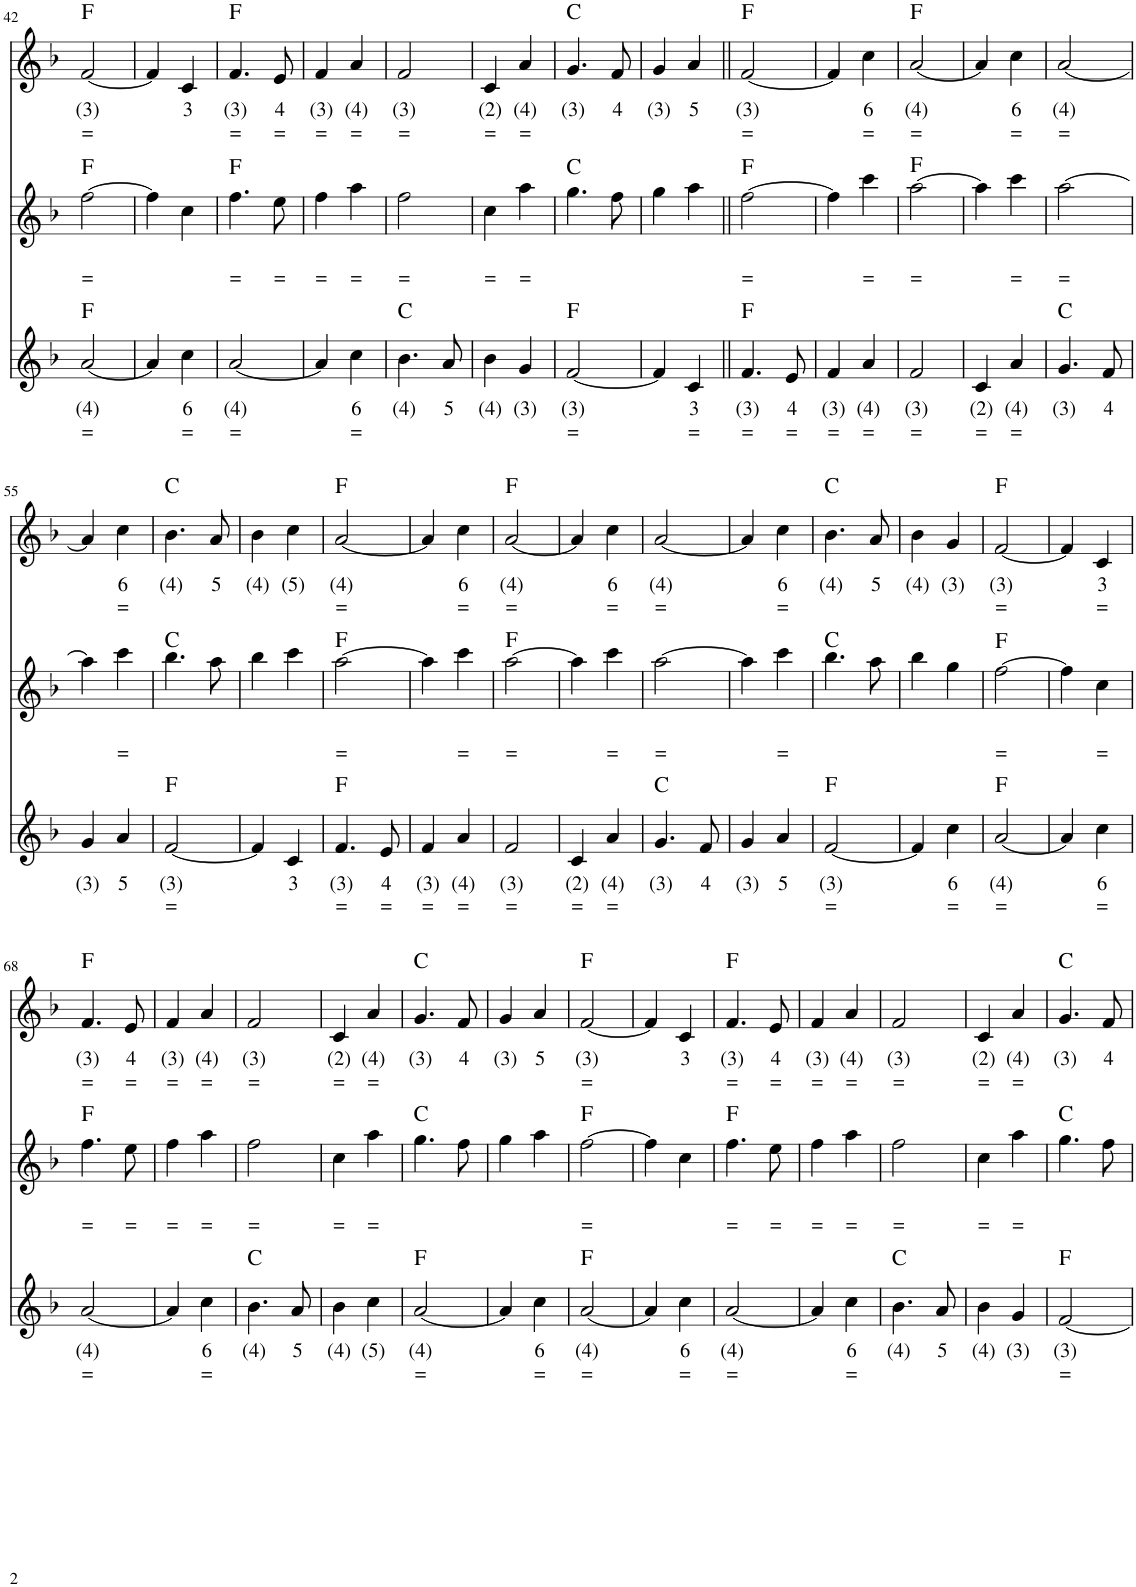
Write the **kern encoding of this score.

**kern	**text	**text	**kern	**text	**text	**kern	**text	**text	**harte
*part3	*part3	*part3	*part2	*part2	*part2	*part1	*part1	*part1	*part1
*staff3	*staff3	*staff3	*staff2	*staff2	*staff2	*staff1	*staff1	*staff1	*
*I"Stem	*	*	*I"Stem	*	*	*I"Stem	*	*	*
!!LO:PB:g=z
*clefG2	*	*	*clefG2	*	*	*clefG2	*	*	*
*k[b-]	*	*	*k[b-]	*	*	*k[b-]	*	*	*
*M2/4	*	*	*M2/4	*	*	*M2/4	*	*	*
=42	=42	=42	=42	=42	=42	=42	=42	=42	=42
!	!LO:LY:b	!LO:LY:b	!	!	!LO:LY:b	!	!LO:LY:b	!LO:LY:b	!
[2a/	(4)	=	[2ff\	.	=	[2f/	(3)	=	F:maj
=43	=43	=43	=43	=43	=43	=43	=43	=43	=43
4a/]	.	.	4ff\]	.	.	4f/]	.	.	.
!	!LO:LY:b	!LO:LY:b	!	!	!	!	!LO:LY:b	!	!
4cc\	6	=	4cc\	.	.	4c/	3	.	.
=44	=44	=44	=44	=44	=44	=44	=44	=44	=44
!	!LO:LY:b	!LO:LY:b	!	!	!LO:LY:b	!	!LO:LY:b	!LO:LY:b	!
[2a/	(4)	=	4.ff\	.	=	4.f/	(3)	=	F:maj
!	!	!	!	!	!LO:LY:b	!	!LO:LY:b	!LO:LY:b	!
.	.	.	8ee\	.	=	8e/	4	=	.
=45	=45	=45	=45	=45	=45	=45	=45	=45	=45
!	!	!	!	!	!LO:LY:b	!	!LO:LY:b	!LO:LY:b	!
4a/]	.	.	4ff\	.	=	4f/	(3)	=	.
!	!LO:LY:b	!LO:LY:b	!	!	!LO:LY:b	!	!LO:LY:b	!LO:LY:b	!
4cc\	6	=	4aa\	.	=	4a/	(4)	=	.
=46	=46	=46	=46	=46	=46	=46	=46	=46	=46
!	!LO:LY:b	!	!	!	!LO:LY:b	!	!LO:LY:b	!LO:LY:b	!
4.b-\	(4)	.	2ff\	.	=	2f/	(3)	=	.
!	!LO:LY:b	!	!	!	!	!	!	!	!
8a/	5	.	.	.	.	.	.	.	.
=47	=47	=47	=47	=47	=47	=47	=47	=47	=47
!	!LO:LY:b	!	!	!	!LO:LY:b	!	!LO:LY:b	!LO:LY:b	!
4b-\	(4)	.	4cc\	.	=	4c/	(2)	=	.
!	!LO:LY:b	!	!	!	!LO:LY:b	!	!LO:LY:b	!LO:LY:b	!
4g/	(3)	.	4aa\	.	=	4a/	(4)	=	.
=48	=48	=48	=48	=48	=48	=48	=48	=48	=48
!	!LO:LY:b	!LO:LY:b	!	!	!	!	!LO:LY:b	!	!
[2f/	(3)	=	4.gg\	.	.	4.g/	(3)	.	C:maj
!	!	!	!	!	!	!	!LO:LY:b	!	!
.	.	.	8ff\	.	.	8f/	4	.	.
=49	=49	=49	=49	=49	=49	=49	=49	=49	=49
!	!	!	!	!	!	!	!LO:LY:b	!	!
4f/]	.	.	4gg\	.	.	4g/	(3)	.	.
!	!LO:LY:b	!LO:LY:b	!	!	!	!	!LO:LY:b	!	!
4c/	3	=	4aa\	.	.	4a/	5	.	.
=50||	=50||	=50||	=50||	=50||	=50||	=50||	=50||	=50||	=50||
!	!LO:LY:b	!LO:LY:b	!	!	!LO:LY:b	!	!LO:LY:b	!LO:LY:b	!
4.f/	(3)	=	[2ff\	.	=	[2f/	(3)	=	F:maj
!	!LO:LY:b	!LO:LY:b	!	!	!	!	!	!	!
8e/	4	=	.	.	.	.	.	.	.
=51	=51	=51	=51	=51	=51	=51	=51	=51	=51
!	!LO:LY:b	!LO:LY:b	!	!	!	!	!	!	!
4f/	(3)	=	4ff\]	.	.	4f/]	.	.	.
!	!LO:LY:b	!LO:LY:b	!	!	!LO:LY:b	!	!LO:LY:b	!LO:LY:b	!
4a/	(4)	=	4ccc\	.	=	4cc\	6	=	.
=52	=52	=52	=52	=52	=52	=52	=52	=52	=52
!	!LO:LY:b	!LO:LY:b	!	!	!LO:LY:b	!	!LO:LY:b	!LO:LY:b	!
2f/	(3)	=	[2aa\	.	=	[2a/	(4)	=	F:maj
=53	=53	=53	=53	=53	=53	=53	=53	=53	=53
!	!LO:LY:b	!LO:LY:b	!	!	!	!	!	!	!
4c/	(2)	=	4aa\]	.	.	4a/]	.	.	.
!	!LO:LY:b	!LO:LY:b	!	!	!LO:LY:b	!	!LO:LY:b	!LO:LY:b	!
4a/	(4)	=	4ccc\	.	=	4cc\	6	=	.
=54	=54	=54	=54	=54	=54	=54	=54	=54	=54
!	!LO:LY:b	!	!	!	!LO:LY:b	!	!LO:LY:b	!LO:LY:b	!
4.g/	(3)	.	[2aa\	.	=	[2a/	(4)	=	.
!	!LO:LY:b	!	!	!	!	!	!	!	!
8f/	4	.	.	.	.	.	.	.	.
!!LO:LB:g=z
=55	=55	=55	=55	=55	=55	=55	=55	=55	=55
!	!LO:LY:b	!	!	!	!	!	!	!	!
4g/	(3)	.	4aa\]	.	.	4a/]	.	.	.
!	!LO:LY:b	!	!	!	!LO:LY:b	!	!LO:LY:b	!LO:LY:b	!
4a/	5	.	4ccc\	.	=	4cc\	6	=	.
=56	=56	=56	=56	=56	=56	=56	=56	=56	=56
!	!LO:LY:b	!LO:LY:b	!	!	!	!	!LO:LY:b	!	!
[2f/	(3)	=	4.bb-\	.	.	4.b-\	(4)	.	C:maj
!	!	!	!	!	!	!	!LO:LY:b	!	!
.	.	.	8aa\	.	.	8a/	5	.	.
=57	=57	=57	=57	=57	=57	=57	=57	=57	=57
!	!	!	!	!	!	!	!LO:LY:b	!	!
4f/]	.	.	4bb-\	.	.	4b-\	(4)	.	.
!	!LO:LY:b	!	!	!	!	!	!LO:LY:b	!	!
4c/	3	.	4ccc\	.	.	4cc\	(5)	.	.
=58	=58	=58	=58	=58	=58	=58	=58	=58	=58
!	!LO:LY:b	!LO:LY:b	!	!	!LO:LY:b	!	!LO:LY:b	!LO:LY:b	!
4.f/	(3)	=	[2aa\	.	=	[2a/	(4)	=	F:maj
!	!LO:LY:b	!LO:LY:b	!	!	!	!	!	!	!
8e/	4	=	.	.	.	.	.	.	.
=59	=59	=59	=59	=59	=59	=59	=59	=59	=59
!	!LO:LY:b	!LO:LY:b	!	!	!	!	!	!	!
4f/	(3)	=	4aa\]	.	.	4a/]	.	.	.
!	!LO:LY:b	!LO:LY:b	!	!	!LO:LY:b	!	!LO:LY:b	!LO:LY:b	!
4a/	(4)	=	4ccc\	.	=	4cc\	6	=	.
=60	=60	=60	=60	=60	=60	=60	=60	=60	=60
!	!LO:LY:b	!LO:LY:b	!	!	!LO:LY:b	!	!LO:LY:b	!LO:LY:b	!
2f/	(3)	=	[2aa\	.	=	[2a/	(4)	=	F:maj
=61	=61	=61	=61	=61	=61	=61	=61	=61	=61
!	!LO:LY:b	!LO:LY:b	!	!	!	!	!	!	!
4c/	(2)	=	4aa\]	.	.	4a/]	.	.	.
!	!LO:LY:b	!LO:LY:b	!	!	!LO:LY:b	!	!LO:LY:b	!LO:LY:b	!
4a/	(4)	=	4ccc\	.	=	4cc\	6	=	.
=62	=62	=62	=62	=62	=62	=62	=62	=62	=62
!	!LO:LY:b	!	!	!	!LO:LY:b	!	!LO:LY:b	!LO:LY:b	!
4.g/	(3)	.	[2aa\	.	=	[2a/	(4)	=	.
!	!LO:LY:b	!	!	!	!	!	!	!	!
8f/	4	.	.	.	.	.	.	.	.
=63	=63	=63	=63	=63	=63	=63	=63	=63	=63
!	!LO:LY:b	!	!	!	!	!	!	!	!
4g/	(3)	.	4aa\]	.	.	4a/]	.	.	.
!	!LO:LY:b	!	!	!	!LO:LY:b	!	!LO:LY:b	!LO:LY:b	!
4a/	5	.	4ccc\	.	=	4cc\	6	=	.
=64	=64	=64	=64	=64	=64	=64	=64	=64	=64
!	!LO:LY:b	!LO:LY:b	!	!	!	!	!LO:LY:b	!	!
[2f/	(3)	=	4.bb-\	.	.	4.b-\	(4)	.	C:maj
!	!	!	!	!	!	!	!LO:LY:b	!	!
.	.	.	8aa\	.	.	8a/	5	.	.
=65	=65	=65	=65	=65	=65	=65	=65	=65	=65
!	!	!	!	!	!	!	!LO:LY:b	!	!
4f/]	.	.	4bb-\	.	.	4b-\	(4)	.	.
!	!LO:LY:b	!LO:LY:b	!	!	!	!	!LO:LY:b	!	!
4cc\	6	=	4gg\	.	.	4g/	(3)	.	.
=66	=66	=66	=66	=66	=66	=66	=66	=66	=66
!	!LO:LY:b	!LO:LY:b	!	!	!LO:LY:b	!	!LO:LY:b	!LO:LY:b	!
[2a/	(4)	=	[2ff\	.	=	[2f/	(3)	=	F:maj
=67	=67	=67	=67	=67	=67	=67	=67	=67	=67
4a/]	.	.	4ff\]	.	.	4f/]	.	.	.
!	!LO:LY:b	!LO:LY:b	!	!	!LO:LY:b	!	!LO:LY:b	!LO:LY:b	!
4cc\	6	=	4cc\	.	=	4c/	3	=	.
!!LO:LB:g=z
=68	=68	=68	=68	=68	=68	=68	=68	=68	=68
!	!LO:LY:b	!LO:LY:b	!	!	!LO:LY:b	!	!LO:LY:b	!LO:LY:b	!
[2a/	(4)	=	4.ff\	.	=	4.f/	(3)	=	F:maj
!	!	!	!	!	!LO:LY:b	!	!LO:LY:b	!LO:LY:b	!
.	.	.	8ee\	.	=	8e/	4	=	.
=69	=69	=69	=69	=69	=69	=69	=69	=69	=69
!	!	!	!	!	!LO:LY:b	!	!LO:LY:b	!LO:LY:b	!
4a/]	.	.	4ff\	.	=	4f/	(3)	=	.
!	!LO:LY:b	!LO:LY:b	!	!	!LO:LY:b	!	!LO:LY:b	!LO:LY:b	!
4cc\	6	=	4aa\	.	=	4a/	(4)	=	.
=70	=70	=70	=70	=70	=70	=70	=70	=70	=70
!	!LO:LY:b	!	!	!	!LO:LY:b	!	!LO:LY:b	!LO:LY:b	!
4.b-\	(4)	.	2ff\	.	=	2f/	(3)	=	.
!	!LO:LY:b	!	!	!	!	!	!	!	!
8a/	5	.	.	.	.	.	.	.	.
=71	=71	=71	=71	=71	=71	=71	=71	=71	=71
!	!LO:LY:b	!	!	!	!LO:LY:b	!	!LO:LY:b	!LO:LY:b	!
4b-\	(4)	.	4cc\	.	=	4c/	(2)	=	.
!	!LO:LY:b	!	!	!	!LO:LY:b	!	!LO:LY:b	!LO:LY:b	!
4cc\	(5)	.	4aa\	.	=	4a/	(4)	=	.
=72	=72	=72	=72	=72	=72	=72	=72	=72	=72
!	!LO:LY:b	!LO:LY:b	!	!	!	!	!LO:LY:b	!	!
[2a/	(4)	=	4.gg\	.	.	4.g/	(3)	.	C:maj
!	!	!	!	!	!	!	!LO:LY:b	!	!
.	.	.	8ff\	.	.	8f/	4	.	.
=73	=73	=73	=73	=73	=73	=73	=73	=73	=73
!	!	!	!	!	!	!	!LO:LY:b	!	!
4a/]	.	.	4gg\	.	.	4g/	(3)	.	.
!	!LO:LY:b	!LO:LY:b	!	!	!	!	!LO:LY:b	!	!
4cc\	6	=	4aa\	.	.	4a/	5	.	.
=74	=74	=74	=74	=74	=74	=74	=74	=74	=74
!	!LO:LY:b	!LO:LY:b	!	!	!LO:LY:b	!	!LO:LY:b	!LO:LY:b	!
[2a/	(4)	=	[2ff\	.	=	[2f/	(3)	=	F:maj
=75	=75	=75	=75	=75	=75	=75	=75	=75	=75
4a/]	.	.	4ff\]	.	.	4f/]	.	.	.
!	!LO:LY:b	!LO:LY:b	!	!	!	!	!LO:LY:b	!	!
4cc\	6	=	4cc\	.	.	4c/	3	.	.
=76	=76	=76	=76	=76	=76	=76	=76	=76	=76
!	!LO:LY:b	!LO:LY:b	!	!	!LO:LY:b	!	!LO:LY:b	!LO:LY:b	!
[2a/	(4)	=	4.ff\	.	=	4.f/	(3)	=	F:maj
!	!	!	!	!	!LO:LY:b	!	!LO:LY:b	!LO:LY:b	!
.	.	.	8ee\	.	=	8e/	4	=	.
=77	=77	=77	=77	=77	=77	=77	=77	=77	=77
!	!	!	!	!	!LO:LY:b	!	!LO:LY:b	!LO:LY:b	!
4a/]	.	.	4ff\	.	=	4f/	(3)	=	.
!	!LO:LY:b	!LO:LY:b	!	!	!LO:LY:b	!	!LO:LY:b	!LO:LY:b	!
4cc\	6	=	4aa\	.	=	4a/	(4)	=	.
=78	=78	=78	=78	=78	=78	=78	=78	=78	=78
!	!LO:LY:b	!	!	!	!LO:LY:b	!	!LO:LY:b	!LO:LY:b	!
4.b-\	(4)	.	2ff\	.	=	2f/	(3)	=	.
!	!LO:LY:b	!	!	!	!	!	!	!	!
8a/	5	.	.	.	.	.	.	.	.
=79	=79	=79	=79	=79	=79	=79	=79	=79	=79
!	!LO:LY:b	!	!	!	!LO:LY:b	!	!LO:LY:b	!LO:LY:b	!
4b-\	(4)	.	4cc\	.	=	4c/	(2)	=	.
!	!LO:LY:b	!	!	!	!LO:LY:b	!	!LO:LY:b	!LO:LY:b	!
4g/	(3)	.	4aa\	.	=	4a/	(4)	=	.
=80	=80	=80	=80	=80	=80	=80	=80	=80	=80
!	!LO:LY:b	!LO:LY:b	!	!	!	!	!LO:LY:b	!	!
[2f/	(3)	=	4.gg\	.	.	4.g/	(3)	.	C:maj
!	!	!	!	!	!	!	!LO:LY:b	!	!
.	.	.	8ff\	.	.	8f/	4	.	.
=	=	=	=	=	=	=	=	=	=
*-	*-	*-	*-	*-	*-	*-	*-	*-	*-
